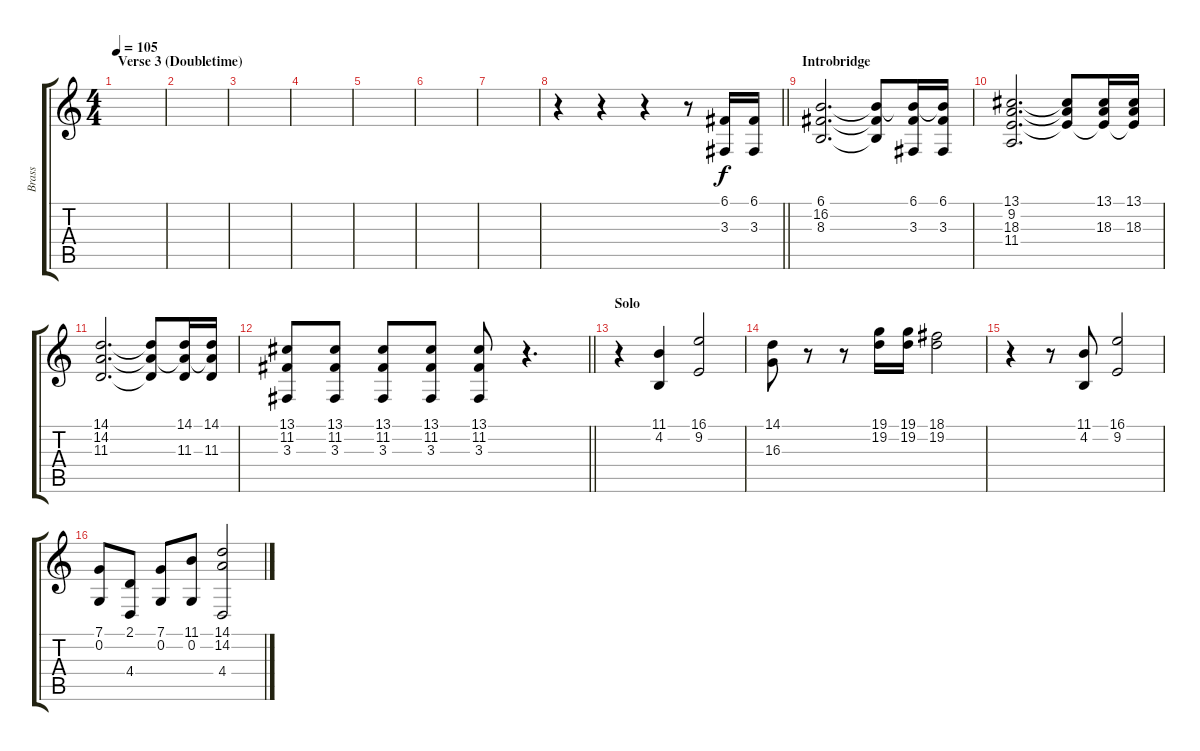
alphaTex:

\track ("Brass" "Brass") {instrument brasssection}
\staff {score tabs}
\tuning (C4 G3 Eb3 Bb2 F2 C2) {hide}
\ts (4 4)
\section ("" "Verse 3 (Doubletime)")
\tempo 105
\clef g2
\ks c
|
|
|
|
|
|
|
\barLineRight lightlight
r.4 r.4 r.4 r.8 (6.1 3.3).16 (6.1 3.3).16 |
\section ("" "Introbridge")
(6.1 16.2 8.3).2{d} (6.1{t} 16.2{t} 8.3{t}).8 (6.1 16.2{t} 3.3).16 (6.1 16.2{t} 3.3).16 |
(13.1 9.2 18.3 11.4).2{d} (13.1{t} 9.2{t} 18.3{t}).8 (13.1 9.2{t} 18.3).16 (13.1 9.2{t} 18.3).16 |
(14.1 14.2 11.3).2{d} (14.1{t} 14.2{t} 11.3{t}).8 (14.1 14.2{t} 11.3).16 (14.1 14.2{t} 11.3).16 |
\barLineRight lightlight
(13.1 11.2 3.3).8 (13.1 11.2 3.3).8 (13.1 11.2 3.3).8 (13.1 11.2 3.3).8 (13.1 11.2 3.3).8 r.4{d} |
\section ("" "Solo")
r.4 (11.1 4.2).4 (16.1 9.2).2 |
(14.1 16.3).8 r.8 r.8 (19.1 19.2).16 (19.1 19.2).16 (18.1 19.2).2 |
r.4 r.8 (11.1 4.2).8 (16.1 9.2).2 |
(7.1 0.2).8 (2.1 4.4).8 (7.1 0.2).8 (11.1 0.2).8 (14.1 14.2 4.4).2
